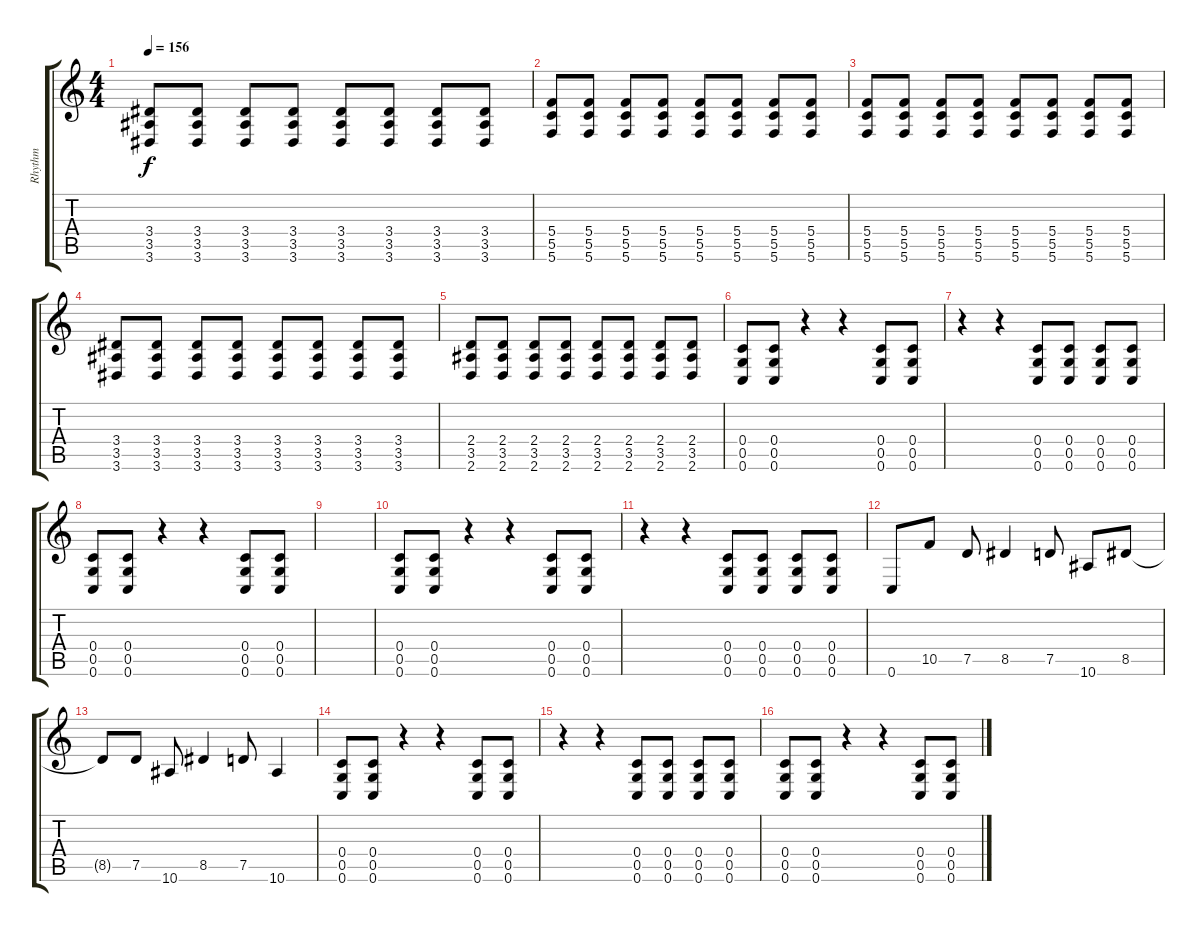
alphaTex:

\track ("Rhythm" "Rhythm") {instrument distortionguitar}
\staff {score tabs}
\tuning (D4 A3 F3 C3 G2 C2) {hide}
\ts (4 4)
\tempo 156
\clef g2
\ks c
(3.4 3.5 3.6).8{dy f} (3.4 3.5 3.6).8 (3.4 3.5 3.6).8 (3.4 3.5 3.6).8 (3.4 3.5 3.6).8 (3.4 3.5 3.6).8 (3.4 3.5 3.6).8 (3.4 3.5 3.6).8 |
(5.4 5.5 5.6).8 (5.4 5.5 5.6).8 (5.4 5.5 5.6).8 (5.4 5.5 5.6).8 (5.4 5.5 5.6).8 (5.4 5.5 5.6).8 (5.4 5.5 5.6).8 (5.4 5.5 5.6).8 |
(5.4 5.5 5.6).8 (5.4 5.5 5.6).8 (5.4 5.5 5.6).8 (5.4 5.5 5.6).8 (5.4 5.5 5.6).8 (5.4 5.5 5.6).8 (5.4 5.5 5.6).8 (5.4 5.5 5.6).8 |
(3.4 3.5 3.6).8 (3.4 3.5 3.6).8 (3.4 3.5 3.6).8 (3.4 3.5 3.6).8 (3.4 3.5 3.6).8 (3.4 3.5 3.6).8 (3.4 3.5 3.6).8 (3.4 3.5 3.6).8 |
(2.4 3.5 2.6).8 (2.4 3.5 2.6).8 (2.4 3.5 2.6).8 (2.4 3.5 2.6).8 (2.4 3.5 2.6).8 (2.4 3.5 2.6).8 (2.4 3.5 2.6).8 (2.4 3.5 2.6).8 |
(0.4 0.5 0.6).8 (0.4 0.5 0.6).8 r.4 r.4 (0.4 0.5 0.6).8 (0.4 0.5 0.6).8 |
r.4 r.4 (0.4 0.5 0.6).8 (0.4 0.5 0.6).8 (0.4 0.5 0.6).8 (0.4 0.5 0.6).8 |
(0.4 0.5 0.6).8 (0.4 0.5 0.6).8 r.4 r.4 (0.4 0.5 0.6).8 (0.4 0.5 0.6).8 |
|
(0.4 0.5 0.6).8 (0.4 0.5 0.6).8 r.4 r.4 (0.4 0.5 0.6).8 (0.4 0.5 0.6).8 |
r.4 r.4 (0.4 0.5 0.6).8 (0.4 0.5 0.6).8 (0.4 0.5 0.6).8 (0.4 0.5 0.6).8 |
0.6.8 10.5.8 7.5.8 8.5.4 7.5.8 10.6.8 8.5.8 |
8.5{t}.8 7.5.8 10.6.8 8.5.4 7.5.8 10.6.4 |
(0.4 0.5 0.6).8 (0.4 0.5 0.6).8 r.4 r.4 (0.4 0.5 0.6).8 (0.4 0.5 0.6).8 |
r.4 r.4 (0.4 0.5 0.6).8 (0.4 0.5 0.6).8 (0.4 0.5 0.6).8 (0.4 0.5 0.6).8 |
(0.4 0.5 0.6).8 (0.4 0.5 0.6).8 r.4 r.4 (0.4 0.5 0.6).8 (0.4 0.5 0.6).8
